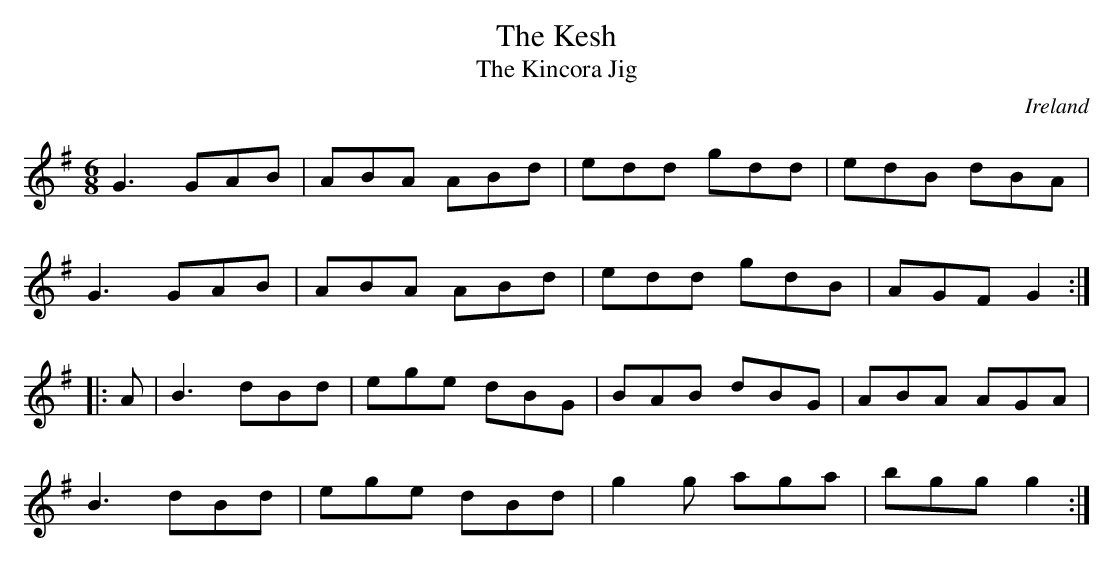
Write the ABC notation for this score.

X:1
T:Kesh, The
T:Kincora Jig, The
O:Ireland
M:6/8
L:1/8
K:G
G3 GAB|ABA ABd|edd gdd|edB dBA|!
G3 GAB|ABA ABd|edd gdB|AGF G2:|!
|:A|B3 dBd|ege dBG|BAB dBG|ABA AGA|!
B3 dBd|ege dBd|g2g aga|bgg g2:|!
